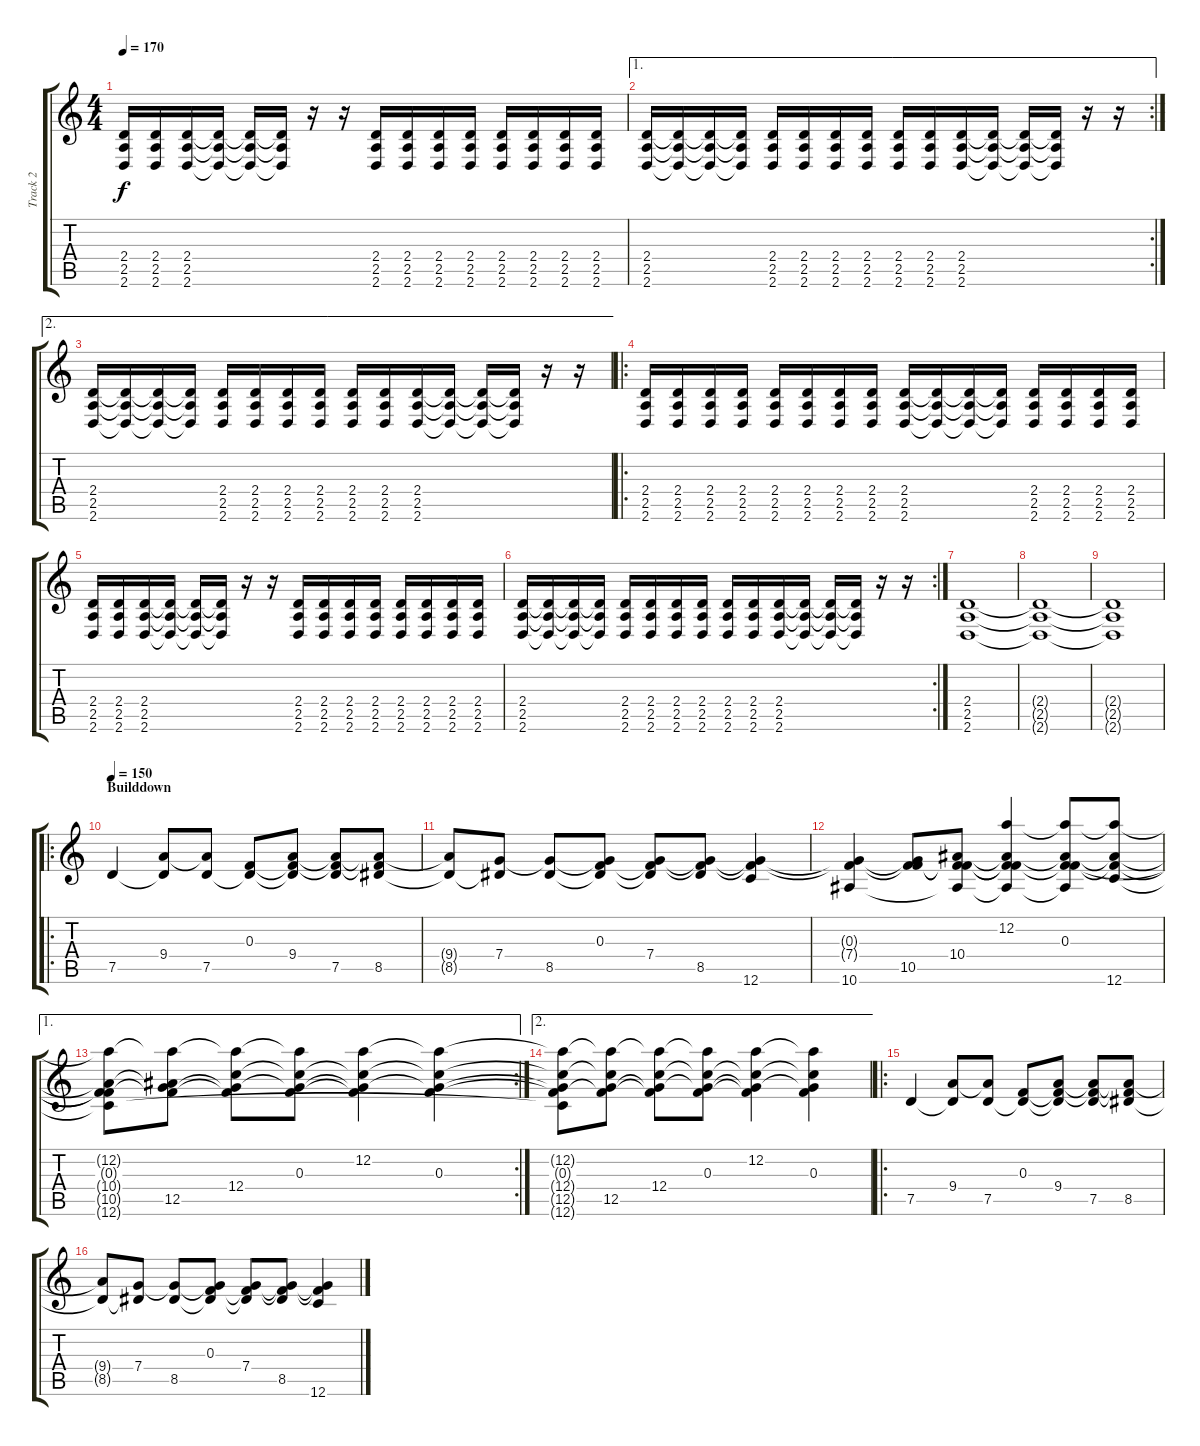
\track ("Track 2" "Track 2") {instrument distortionguitar}
\staff {score tabs}
\tuning (D4 A3 F3 C3 G2 C2) {hide}
\ts (4 4)
\tempo 170
\clef g2
\ks c
(2.4 2.5 2.6).16{dy f} (2.4 2.5 2.6).16 (2.4 2.5 2.6).16 (2.4{t} 2.5{t} 2.6{t}).16 (2.4{t} 2.5{t} 2.6{t}).16 (2.4{t} 2.5{t} 2.6{t}).16 r.16 r.16 (2.4 2.5 2.6).16 (2.4 2.5 2.6).16 (2.4 2.5 2.6).16 (2.4 2.5 2.6).16 (2.4 2.5 2.6).16 (2.4 2.5 2.6).16 (2.4 2.5 2.6).16 (2.4 2.5 2.6).16 |
\ae 1
\rc 2
(2.4 2.5 2.6).16 (2.4{t} 2.5{t} 2.6{t}).16 (2.4{t} 2.5{t} 2.6{t}).16 (2.4{t} 2.5{t} 2.6{t}).16 (2.4 2.5 2.6).16 (2.4 2.5 2.6).16 (2.4 2.5 2.6).16 (2.4 2.5 2.6).16 (2.4 2.5 2.6).16 (2.4 2.5 2.6).16 (2.4 2.5 2.6).16 (2.4{t} 2.5{t} 2.6{t}).16 (2.4{t} 2.5{t} 2.6{t}).16 (2.4{t} 2.5{t} 2.6{t}).16 r.16 r.16 |
\ae 2
(2.4 2.5 2.6).16 (2.4{t} 2.5{t} 2.6{t}).16 (2.4{t} 2.5{t} 2.6{t}).16 (2.4{t} 2.5{t} 2.6{t}).16 (2.4 2.5 2.6).16 (2.4 2.5 2.6).16 (2.4 2.5 2.6).16 (2.4 2.5 2.6).16 (2.4 2.5 2.6).16 (2.4 2.5 2.6).16 (2.4 2.5 2.6).16 (2.4{t} 2.5{t} 2.6{t}).16 (2.4{t} 2.5{t} 2.6{t}).16 (2.4{t} 2.5{t} 2.6{t}).16 r.16 r.16 |
\ro
(2.4 2.5 2.6).16 (2.4 2.5 2.6).16 (2.4 2.5 2.6).16 (2.4 2.5 2.6).16 (2.4 2.5 2.6).16 (2.4 2.5 2.6).16 (2.4 2.5 2.6).16 (2.4 2.5 2.6).16 (2.4 2.5 2.6).16 (2.4{t} 2.5{t} 2.6{t}).16 (2.4{t} 2.5{t} 2.6{t}).16 (2.4{t} 2.5{t} 2.6{t}).16 (2.4 2.5 2.6).16 (2.4 2.5 2.6).16 (2.4 2.5 2.6).16 (2.4 2.5 2.6).16 |
(2.4 2.5 2.6).16 (2.4 2.5 2.6).16 (2.4 2.5 2.6).16 (2.4{t} 2.5{t} 2.6{t}).16 (2.4{t} 2.5{t} 2.6{t}).16 (2.4{t} 2.5{t} 2.6{t}).16 r.16 r.16 (2.4 2.5 2.6).16 (2.4 2.5 2.6).16 (2.4 2.5 2.6).16 (2.4 2.5 2.6).16 (2.4 2.5 2.6).16 (2.4 2.5 2.6).16 (2.4 2.5 2.6).16 (2.4 2.5 2.6).16 |
\rc 2
(2.4 2.5 2.6).16 (2.4{t} 2.5{t} 2.6{t}).16 (2.4{t} 2.5{t} 2.6{t}).16 (2.4{t} 2.5{t} 2.6{t}).16 (2.4 2.5 2.6).16 (2.4 2.5 2.6).16 (2.4 2.5 2.6).16 (2.4 2.5 2.6).16 (2.4 2.5 2.6).16 (2.4 2.5 2.6).16 (2.4 2.5 2.6).16 (2.4{t} 2.5{t} 2.6{t}).16 (2.4{t} 2.5{t} 2.6{t}).16 (2.4{t} 2.5{t} 2.6{t}).16 r.16 r.16 |
(2.4 2.5 2.6).1 |
(2.4{t} 2.5{t} 2.6{t}).1 |
(2.4{t} 2.5{t} 2.6{t}).1 |
\ro
\section ("" "Builddown")
\tempo 150
7.5.4{instrument electricguitarjazz} (9.4 7.5{t}).8 (9.4{t} 7.5).8 (0.3 7.5{t}).8 (0.3{t} 9.4 7.5{t}).8 (0.3{t} 9.4{t} 7.5).8 (0.3{t} 9.4{t} 8.5).8 |
(9.4{t} 8.5{t}).8 (7.4 8.5{t}).8 (7.4{t} 8.5).8 (0.3 7.4{t} 8.5{t}).8 (0.3{t} 7.4 8.5{t}).8 (0.3{t} 7.4{t} 8.5).8 (0.3{t} 7.4{t} 12.6).4 |
(0.3{t} 7.4{t} 10.6).4 (0.3{t} 7.4{t} 10.5).8 (0.3{t} 10.4 10.5{t} 10.6{t}).8 (12.2 0.3{t} 10.4{t} 10.5{t} 10.6{t}).4 (12.2{t} 0.3 10.4{t} 10.5{t} 10.6{t}).8 (12.2{t} 0.3{t} 10.4{t} 12.6).8 |
\ae 1
\rc 2
(12.2{t} 0.3{t} 10.4{t} 10.5{t} 12.6{t}).8 (12.2{t} 0.3{t} 10.4{t} 12.5).8 (12.2{t} 0.3{t} 12.4 12.5{t}).8 (12.2{t} 0.3 12.4{t} 12.5{t}).8 (12.2 0.3{t} 12.4{t} 12.5{t}).4 (12.2{t} 0.3 12.4{t} 12.5{t}).4 |
\ae 2
(12.2{t} 0.3{t} 12.4{t} 12.5{t} 12.6{t}).8 (12.2{t} 0.3{t} 12.4{t} 12.5).8 (12.2{t} 0.3{t} 12.4 12.5{t}).8 (12.2{t} 0.3 12.4{t} 12.5{t}).8 (12.2 0.3{t} 12.4{t} 12.5{t}).4 (12.2{t} 0.3 12.4{t} 12.5{t}).4 |
\ro
7.5.4 (9.4 7.5{t}).8 (9.4{t} 7.5).8 (0.3 7.5{t}).8 (0.3{t} 9.4 7.5{t}).8 (0.3{t} 9.4{t} 7.5).8 (0.3{t} 9.4{t} 8.5).8 |
(9.4{t} 8.5{t}).8 (7.4 8.5{t}).8 (7.4{t} 8.5).8 (0.3 7.4{t} 8.5{t}).8 (0.3{t} 7.4 8.5{t}).8 (0.3{t} 7.4{t} 8.5).8 (0.3{t} 7.4{t} 12.6).4
